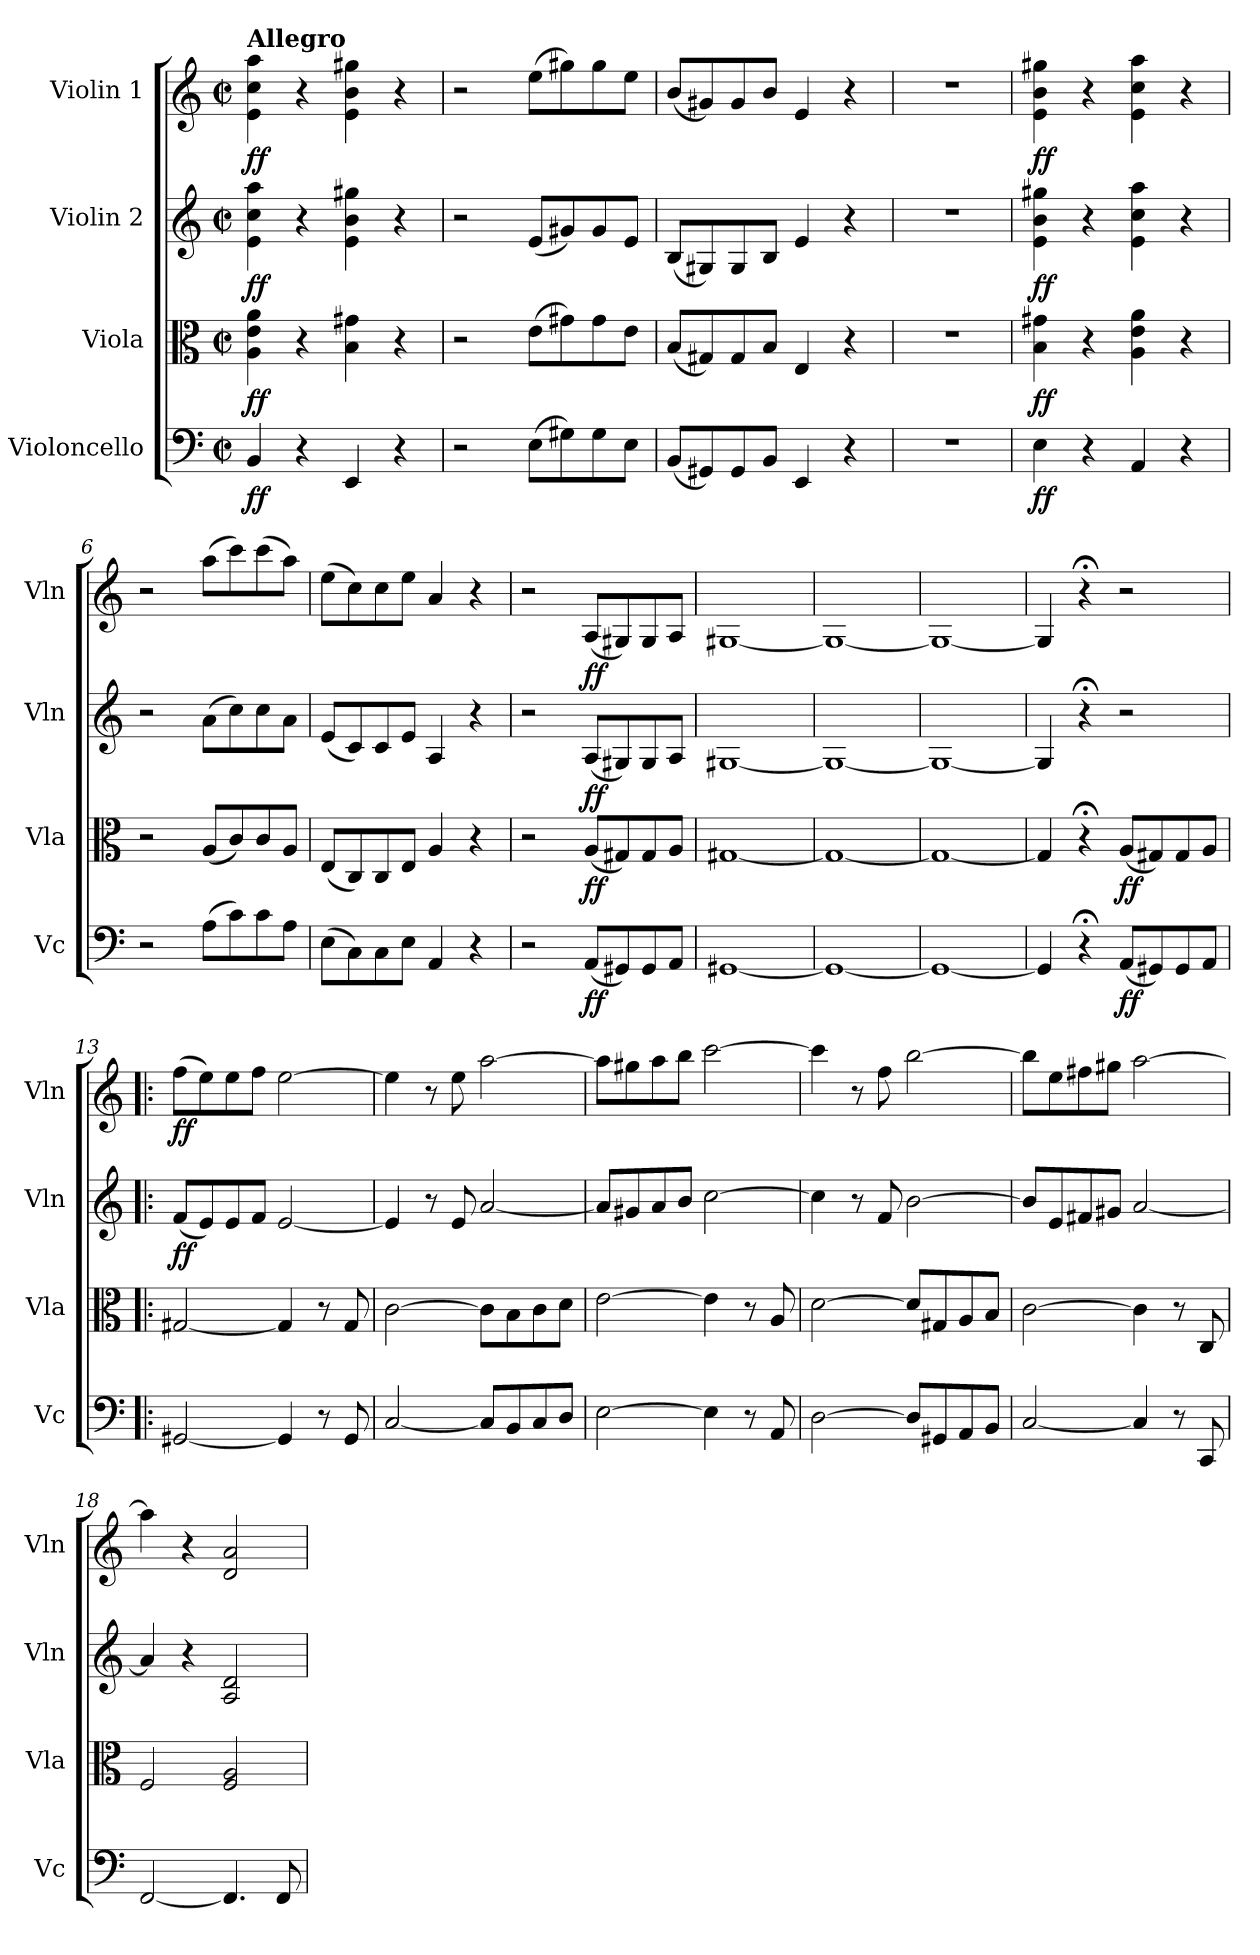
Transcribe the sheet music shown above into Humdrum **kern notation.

**kern	**dynam	**kern	**dynam	**kern	**dynam	**kern	**dynam
*part4	*part4	*part3	*part3	*part2	*part2	*part1	*part1
*staff4	*staff4	*staff3	*staff3	*staff2	*staff2	*staff1	*staff1
*I"Violoncello	*	*I"Viola	*	*I"Violin 2	*	*I"Violin 1	*
*I'Vc	*	*I'Vla	*	*I'Vln	*	*I'Vln	*
*clefF4	*	*clefC3	*	*clefG2	*	*clefG2	*
*k[]	*	*k[]	*	*k[]	*	*k[]	*
*M2/2	*	*M2/2	*	*M2/2	*	*M2/2	*
*met(c|)	*	*met(c|)	*	*met(c|)	*	*met(c|)	*
=1	=1	=1	=1	=1	=1	=1	=1
!	!	!	!	!	!	!LO:TX:a:B:t=Allegro	!
!	!LO:DY:b	!	!LO:DY:b	!	!LO:DY:b	!	!LO:DY:b
4BB/	ff	4A\ 4e\ 4a\	ff	4e\ 4cc\ 4aa\	ff	4e\ 4cc\ 4aa\	ff
4r	.	4r	.	4r	.	4r	.
4EE/	.	4B\ 4g#X\	.	4e\ 4b\ 4gg#X\	.	4e\ 4b\ 4gg#X\	.
4r	.	4r	.	4r	.	4r	.
=2	=2	=2	=2	=2	=2	=2	=2
2r	.	2r	.	2r	.	2r	.
(>8E\L	.	(>8e\L	.	(<8e/L	.	(>8ee\L	.
8G#X\)	.	8g#X\)	.	8g#X/)	.	8gg#X\)	.
8G#\	.	8g#\	.	8g#/	.	8gg#\	.
8E\J	.	8e\J	.	8e/J	.	8ee\J	.
=3	=3	=3	=3	=3	=3	=3	=3
(<8BB/L	.	(<8B/L	.	(<8B/L	.	(<8b/L	.
8GG#X/)	.	8G#X/)	.	8G#X/)	.	8g#X/)	.
8GG#/	.	8G#/	.	8G#/	.	8g#/	.
8BB/J	.	8B/J	.	8B/J	.	8b/J	.
4EE/	.	4E/	.	4e/	.	4e/	.
4r	.	4r	.	4r	.	4r	.
=4	=4	=4	=4	=4	=4	=4	=4
1r	.	1r	.	1r	.	1r	.
=5	=5	=5	=5	=5	=5	=5	=5
!	!LO:DY:b	!	!LO:DY:b	!	!LO:DY:b	!	!LO:DY:b
4E\	ff	4B\ 4g#X\	ff	4e\ 4b\ 4gg#X\	ff	4e\ 4b\ 4gg#X\	ff
4r	.	4r	.	4r	.	4r	.
4AA/	.	4A\ 4e\ 4a\	.	4e\ 4cc\ 4aa\	.	4e\ 4cc\ 4aa\	.
4r	.	4r	.	4r	.	4r	.
=6	=6	=6	=6	=6	=6	=6	=6
2r	.	2r	.	2r	.	2r	.
(>8A\L	.	(<8A/L	.	(>8a\L	.	(>8aa\L	.
8c\)	.	8c/)	.	8cc\)	.	8ccc\)	.
8c\	.	8c/	.	8cc\	.	(>8ccc\	.
8A\J	.	8A/J	.	8a\J	.	8aa\J)	.
=7	=7	=7	=7	=7	=7	=7	=7
(>8E\L	.	(<8E/L	.	(<8e/L	.	(>8ee\L	.
8C\)	.	8C/)	.	8c/)	.	8cc\)	.
8C\	.	8C/	.	8c/	.	8cc\	.
8E\J	.	8E/J	.	8e/J	.	8ee\J	.
4AA/	.	4A/	.	4A/	.	4a/	.
4r	.	4r	.	4r	.	4r	.
=8	=8	=8	=8	=8	=8	=8	=8
2r	.	2r	.	2r	.	2r	.
!	!LO:DY:b	!	!LO:DY:b	!	!LO:DY:b	!	!LO:DY:b
(<8AA/L	ff	(<8A/L	ff	(<8A/L	ff	(<8A/L	ff
8GG#X/)	.	8G#X/)	.	8G#X/)	.	8G#X/)	.
8GG#/	.	8G#/	.	8G#/	.	8G#/	.
8AA/J	.	8A/J	.	8A/J	.	8A/J	.
=9	=9	=9	=9	=9	=9	=9	=9
[1GG#X	.	[1G#X	.	[1G#X	.	[1G#X	.
=10	=10	=10	=10	=10	=10	=10	=10
1GG#_	.	1G#_	.	1G#_	.	1G#_	.
=11	=11	=11	=11	=11	=11	=11	=11
1GG#_	.	1G#_	.	1G#_	.	1G#_	.
=12	=12	=12	=12	=12	=12	=12	=12
4GG#/]	.	4G#/]	.	4G#/]	.	4G#/]	.
4r;<	.	4r;<	.	4r;<	.	4r;<	.
!	!LO:DY:b	!	!LO:DY:b	!	!	!	!
(<8AA/L	ff	(<8A/L	ff	2r	.	2r	.
8GG#X/)	.	8G#X/)	.	.	.	.	.
8GG#/	.	8G#/	.	.	.	.	.
8AA/J	.	8A/J	.	.	.	.	.
!!LO:LB:g=z
=13!|:	=13!|:	=13!|:	=13!|:	=13!|:	=13!|:	=13!|:	=13!|:
!	!	!	!	!	!LO:DY:b	!	!LO:DY:b
[2GG#X/	.	[2G#X/	.	(<8f/L	ff	(>8ff\L	ff
.	.	.	.	8e/)	.	8ee\)	.
.	.	.	.	8e/	.	8ee\	.
.	.	.	.	8f/J	.	8ff\J	.
4GG#/]	.	4G#/]	.	[2e/	.	[2ee\	.
8r	.	8r	.	.	.	.	.
8GG#/	.	8G#/	.	.	.	.	.
=14	=14	=14	=14	=14	=14	=14	=14
[2C/	.	[2c\	.	4e/]	.	4ee\]	.
.	.	.	.	8r	.	8r	.
.	.	.	.	8e/	.	8ee\	.
8C/L]	.	8c\L]	.	[2a/	.	[2aa\	.
8BB/	.	8B\	.	.	.	.	.
8C/	.	8c\	.	.	.	.	.
8D/J	.	8d\J	.	.	.	.	.
=15	=15	=15	=15	=15	=15	=15	=15
[2E\	.	[2e\	.	8a/L]	.	8aa\L]	.
.	.	.	.	8g#X/	.	8gg#X\	.
.	.	.	.	8a/	.	8aa\	.
.	.	.	.	8b/J	.	8bb\J	.
4E\]	.	4e\]	.	[2cc\	.	[2ccc\	.
8r	.	8r	.	.	.	.	.
8AA/	.	8A/	.	.	.	.	.
=16	=16	=16	=16	=16	=16	=16	=16
[2D\	.	[2d\	.	4cc\]	.	4ccc\]	.
.	.	.	.	8r	.	8r	.
.	.	.	.	8f/	.	8ff\	.
8D/L]	.	8d/L]	.	[2b\	.	[2bb\	.
8GG#X/	.	8G#X/	.	.	.	.	.
8AA/	.	8A/	.	.	.	.	.
8BB/J	.	8B/J	.	.	.	.	.
=17	=17	=17	=17	=17	=17	=17	=17
[2C/	.	[2c\	.	8b/L]	.	8bb\L]	.
.	.	.	.	8e/	.	8ee\	.
.	.	.	.	8f#X/	.	8ff#X\	.
.	.	.	.	8g#X/J	.	8gg#X\J	.
4C/]	.	4c\]	.	[2a/	.	[2aa\	.
8r	.	8r	.	.	.	.	.
8CC/	.	8C/	.	.	.	.	.
=18	=18	=18	=18	=18	=18	=18	=18
[2FF/	.	2F/	.	4a/]	.	4aa\]	.
.	.	.	.	4r	.	4r	.
4.FF/]	.	2F/ 2A/	.	2A/ 2d/	.	2d/ 2a/	.
8FF/	.	.	.	.	.	.	.
=	=	=	=	=	=	=	=
*-	*-	*-	*-	*-	*-	*-	*-
